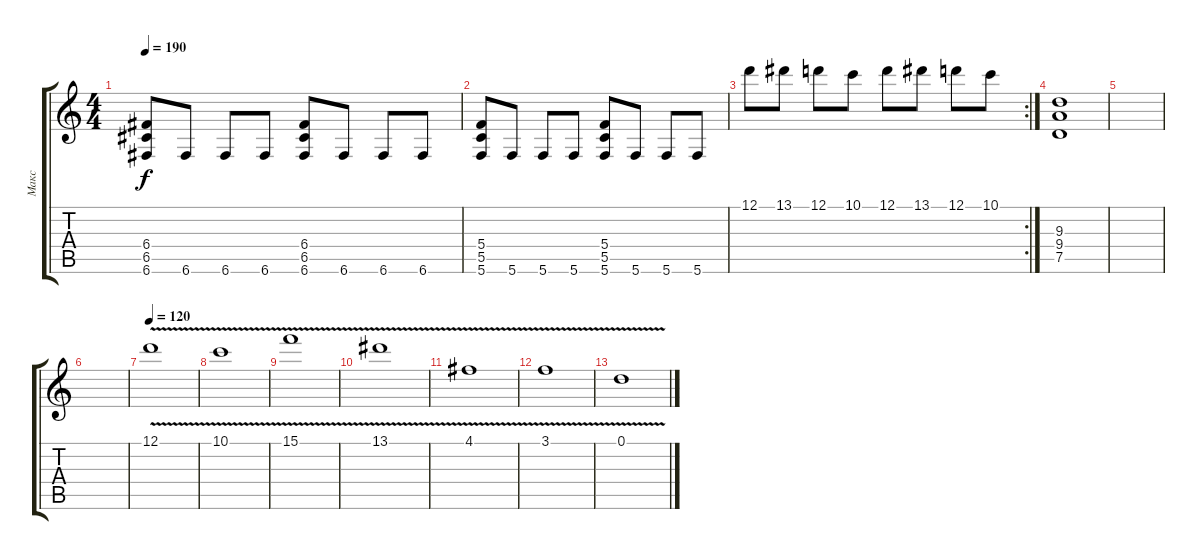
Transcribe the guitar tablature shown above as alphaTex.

\track ("Макс" "Макс") {instrument distortionguitar}
\staff {score tabs}
\tuning (D4 A3 F3 C3 G2 C2) {hide}
\ts (4 4)
\tempo 190
\clef g2
\ks c
(6.4 6.5 6.6).8{dy f} 6.6.8 6.6.8 6.6.8 (6.4 6.5 6.6).8 6.6.8 6.6.8 6.6.8 |
(5.4 5.5 5.6).8 5.6.8 5.6.8 5.6.8 (5.4 5.5 5.6).8 5.6.8 5.6.8 5.6.8 |
\rc 2
12.1.8 13.1.8 12.1.8 10.1.8 12.1.8 13.1.8 12.1.8 10.1.8 |
(9.3 9.4 7.5).1 |
|
|
\tempo 120
12.1{v}.1 |
10.1{v}.1 |
15.1{v}.1 |
13.1{v}.1 |
4.1{v}.1 |
3.1{v}.1 |
0.1{v}.1
